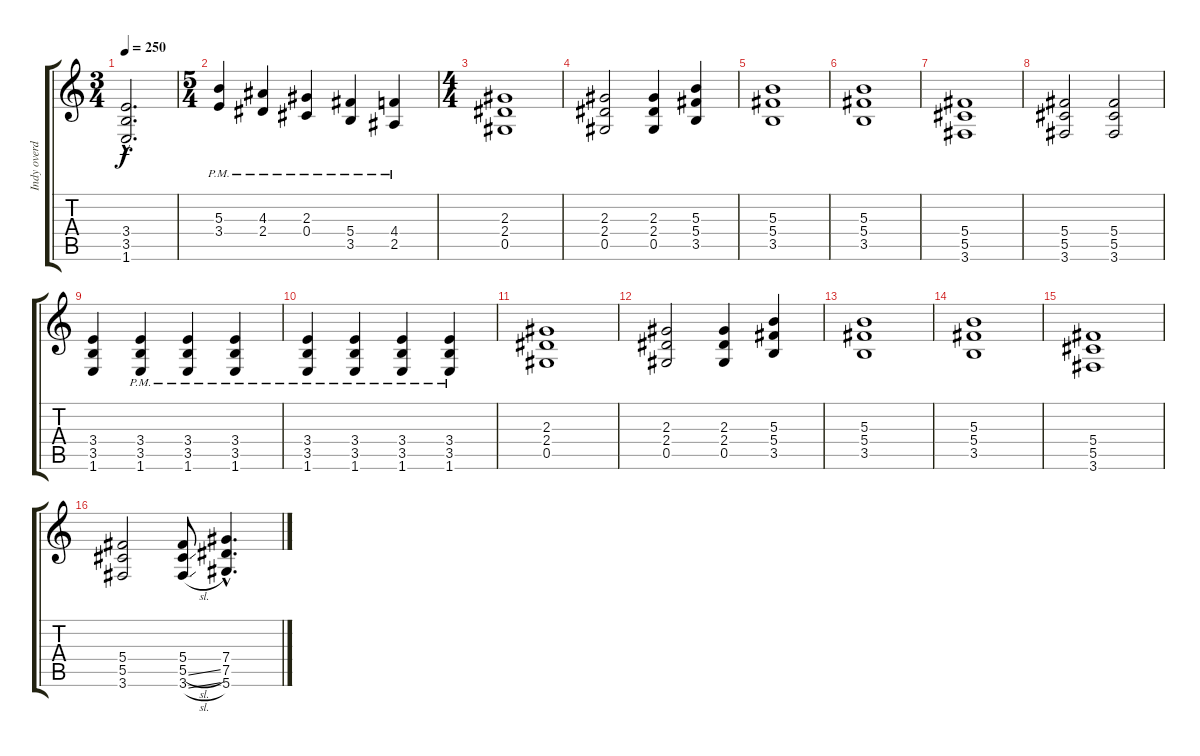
\track ("Indy overdrive" "Indy overd") {instrument distortionguitar}
\staff {score tabs}
\tuning (Eb4 Bb3 Gb3 Db3 Ab2 Eb2) {hide}
\ts (3 4)
\tempo 250
\clef g2
\ks c
(3.4{hac} 3.5{hac} 1.6{hac}).2{d dy f} |
\ts (5 4)
(5.3{pm} 3.4{pm}).4 (4.3{pm} 2.4{pm}).4 (2.3{pm} 0.4{pm}).4 (5.4{pm} 3.5{pm}).4 (4.4{pm} 2.5{pm}).4 |
\ts (4 4)
(2.3 2.4 0.5).1 |
(2.3 2.4 0.5).2 (2.3 2.4 0.5).4 (5.3 5.4 3.5).4 |
(5.3 5.4 3.5).1 |
(5.3 5.4 3.5).1 |
(5.4 5.5 3.6).1 |
(5.4 5.5 3.6).2 (5.4 5.5 3.6).2 |
(3.4 3.5 1.6).4 (3.4{pm} 3.5{pm} 1.6{pm}).4 (3.4{pm} 3.5{pm} 1.6{pm}).4 (3.4{pm} 3.5{pm} 1.6{pm}).4 |
(3.4{pm} 3.5{pm} 1.6{pm}).4 (3.4{pm} 3.5{pm} 1.6{pm}).4 (3.4{pm} 3.5{pm} 1.6{pm}).4 (3.4{pm} 3.5{pm} 1.6{pm}).4 |
(2.3 2.4 0.5).1 |
(2.3 2.4 0.5).2 (2.3 2.4 0.5).4 (5.3 5.4 3.5).4 |
(5.3 5.4 3.5).1 |
(5.3 5.4 3.5).1 |
(5.4 5.5 3.6).1 |
(5.4 5.5 3.6).2 (5.4 5.5{sl} 3.6{sl}).8 (7.4{hac} 7.5{hac} 5.6{hac}).4{d}
